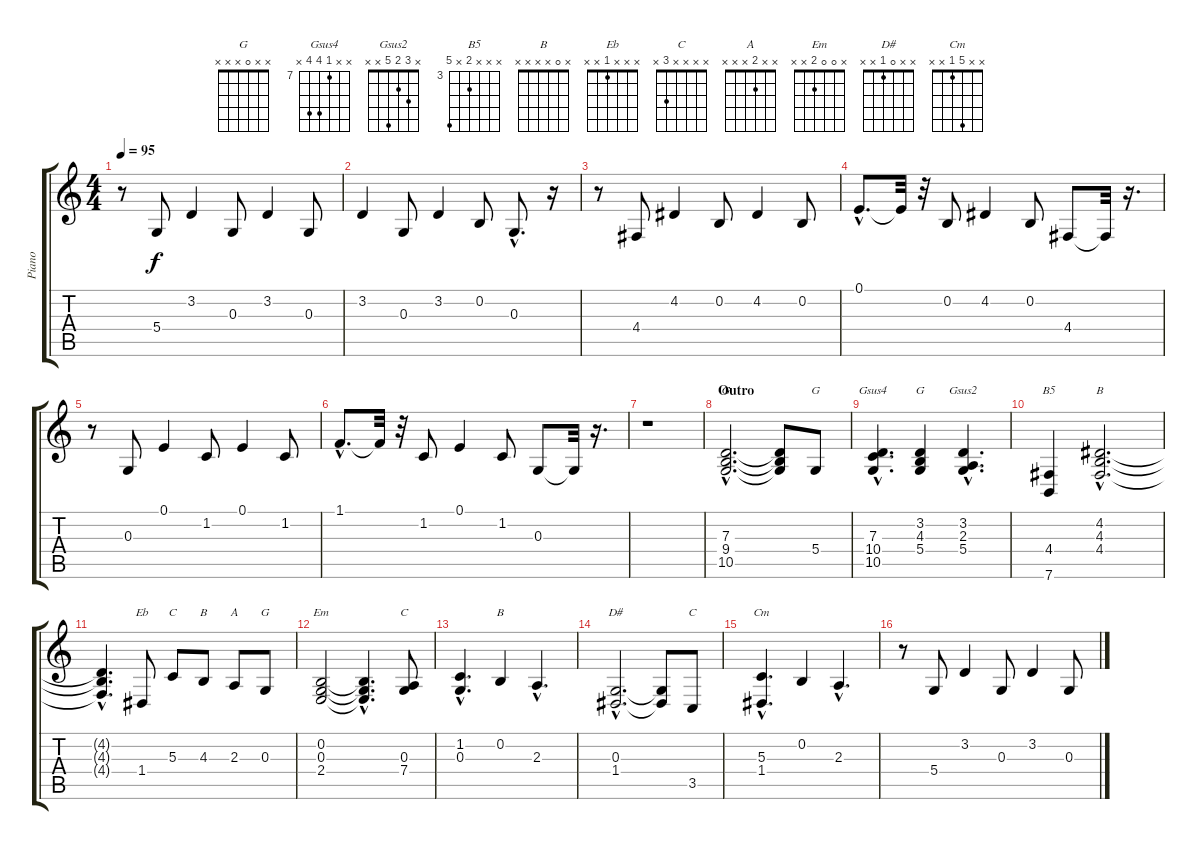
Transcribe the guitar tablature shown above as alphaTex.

\track ("Piano" "Piano") {instrument electricpiano2}
\staff {score tabs}
\tuning (E4 B3 G3 D3 A2 E2) {hide}
\chord ("G" x x 7 9 10 x) {firstfret 6}
\chord ("G" x x x 5 x x)
\chord ("Gsus4" x x 7 10 10 x) {firstfret 7}
\chord ("G" x 3 4 5 x x)
\chord ("Gsus2" x 3 2 5 x x)
\chord ("B5" x x x 4 x 7) {firstfret 3}
\chord ("B" x 4 4 4 x x)
\chord ("Eb" x x x 1 x x)
\chord ("C" x x 5 x x x)
\chord ("B" x x 4 x x x)
\chord ("A" x x 2 x x x)
\chord ("G" x x 0 x x x)
\chord ("Em" x 0 0 2 x x)
\chord ("C" x 1 0 x x x)
\chord ("B" x 0 x x x x)
\chord ("D#" x x 0 1 x x)
\chord ("C" x x x x 3 x)
\chord ("Cm" x x 5 1 x x)
\ts (4 4)
\tempo 95
\clef g2
\ks c
r.8{dy f} 5.4.8 3.2.4 0.3.8 3.2.4 0.3.8 |
3.2.4 0.3.8 3.2.4 0.2.8 0.3{hac}.8{d} r.16 |
r.8 4.4.8 4.2.4 0.2.8 4.2.4 0.2.8 |
0.1{hac}.8{d} 0.1{t}.32 r.32 0.2.8 4.2.4 0.2.8 4.4.8 4.4{t}.32 r.16{d} |
r.8 0.3.8 0.1.4 1.2.8 0.1.4 1.2.8 |
1.1{hac}.8{d} 1.1{t}.32 r.32 1.2.8 0.1.4 1.2.8 0.3.8 0.3{t}.32 r.16{d} |
r.1 |
\section ("" "Outro")
(7.3{hac} 9.4{hac} 10.5{hac}).2{d ch "G"} (7.3{t} 9.4{t} 10.5{t}).8 5.4.8{ch "G"} |
(7.3{hac} 10.4{hac} 10.5{hac}).4{d ch "Gsus4"} (3.2 4.3 5.4).4{ch "G"} (3.2{hac} 2.3{hac} 5.4{hac}).4{d ch "Gsus2"} |
(4.4 7.6).4{ch "B5"} (4.2{hac} 4.3{hac} 4.4{hac}).2{d ch "B"} |
(4.2{hac t} 4.3{hac t} 4.4{hac t}).4{d} 1.4.8{ch "Eb"} 5.3.8{ch "C"} 4.3.8{ch "B"} 2.3.8{ch "A"} 0.3.8{ch "G"} |
(0.2 0.3 2.4).2{ch "Em"} (0.2{hac t} 0.3{hac t} 2.4{hac t}).4{d} (0.3 7.4).8{ch "C"} |
(1.2{hac} 0.3{hac}).4{d} 0.2.4{ch "B"} 2.3{hac}.4{d} |
(0.3{hac} 1.4{hac}).2{d ch "D#"} (0.3{t} 1.4{t}).8 3.5.8{ch "C"} |
(5.3{hac} 1.4{hac}).4{d ch "Cm"} 0.2.4 2.3{hac}.4{d} |
r.8 5.4.8 3.2.4 0.3.8 3.2.4 0.3.8
